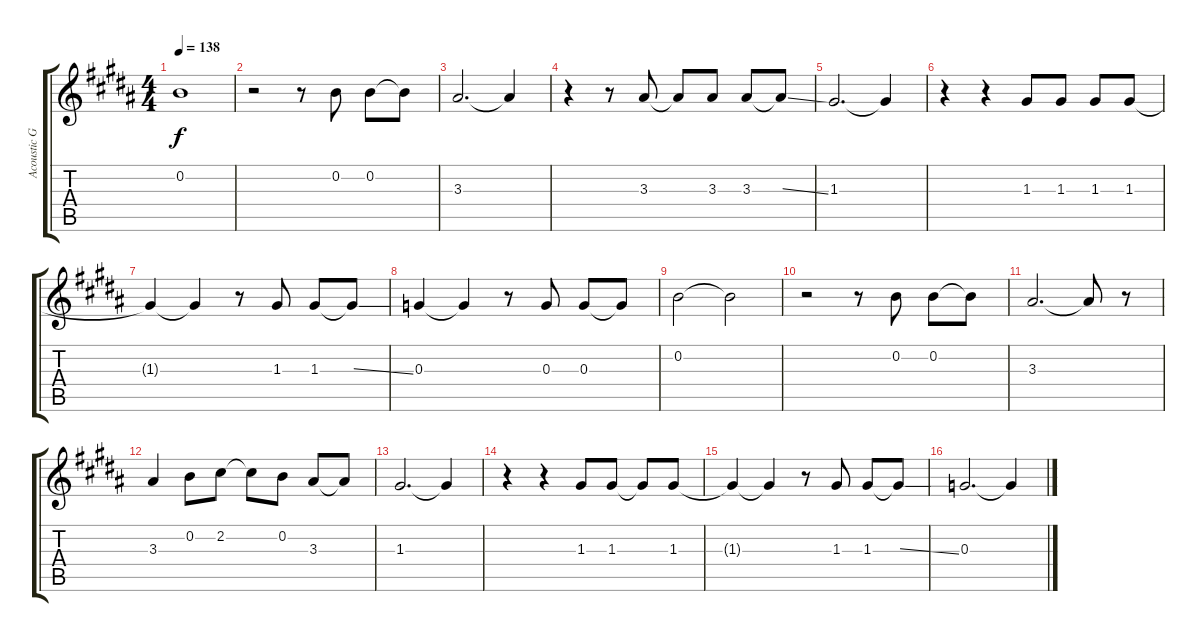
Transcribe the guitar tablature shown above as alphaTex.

\track ("Acoustic Guitar 1" "Acoustic G") {instrument acousticguitarsteel}
\staff {score tabs}
\tuning (E4 B3 G3 D3 A2 E2) {hide}
\ts (4 4)
\tempo 138
\clef g2
\ks b
0.2.1{dy f} |
r.2 r.8 0.2.8 0.2.8 0.2{t}.8 |
3.3.2{d} 3.3{t}.4 |
r.4 r.8 3.3.8 3.3{t}.8 3.3.8 3.3.8 3.3{ss t}.8 |
1.3.2{d} 1.3{t}.4 |
r.4 r.4 1.3.8 1.3.8 1.3.8 1.3.8 |
1.3{t}.4 1.3{t}.4 r.8 1.3.8 1.3.8 1.3{ss t}.8 |
0.3.4 0.3{t}.4 r.8 0.3.8 0.3.8 0.3{t}.8 |
0.2.2 0.2{t}.2 |
r.2 r.8 0.2.8 0.2.8 0.2{t}.8 |
3.3.2{d} 3.3{t}.8 r.8 |
3.3.4 0.2.8 2.2.8 2.2{t}.8 0.2.8 3.3.8 3.3{t}.8 |
1.3.2{d} 1.3{t}.4 |
r.4 r.4 1.3.8 1.3.8 1.3{t}.8 1.3.8 |
1.3{t}.4 1.3{t}.4 r.8 1.3.8 1.3.8 1.3{ss t}.8 |
0.3.2{d} 0.3{t}.4
